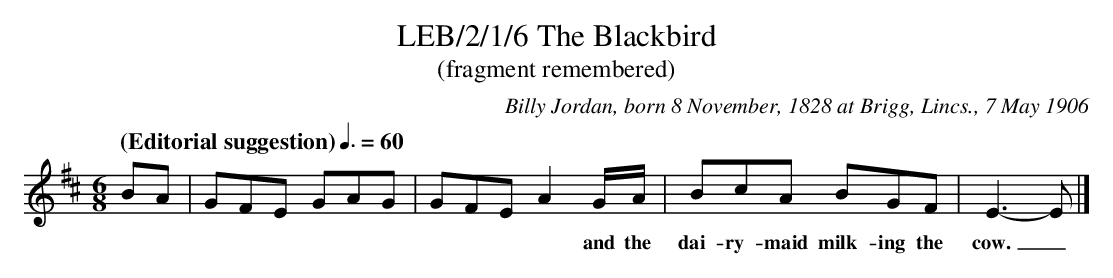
X:1
T:LEB/2/1/6 The Blackbird
T:(fragment remembered)
C:Billy Jordan, born 8 November, 1828 at Brigg, Lincs., 7 May 1906
L:1/8
Q:"(Editorial suggestion)" 3/8=60
M:6/8
K:D
BA | GFE GAG | GFE A2 G/2A/2 | BcA BGF | E3-E |]
w: ************and the dai-ry-maid milk-ing the cow._
